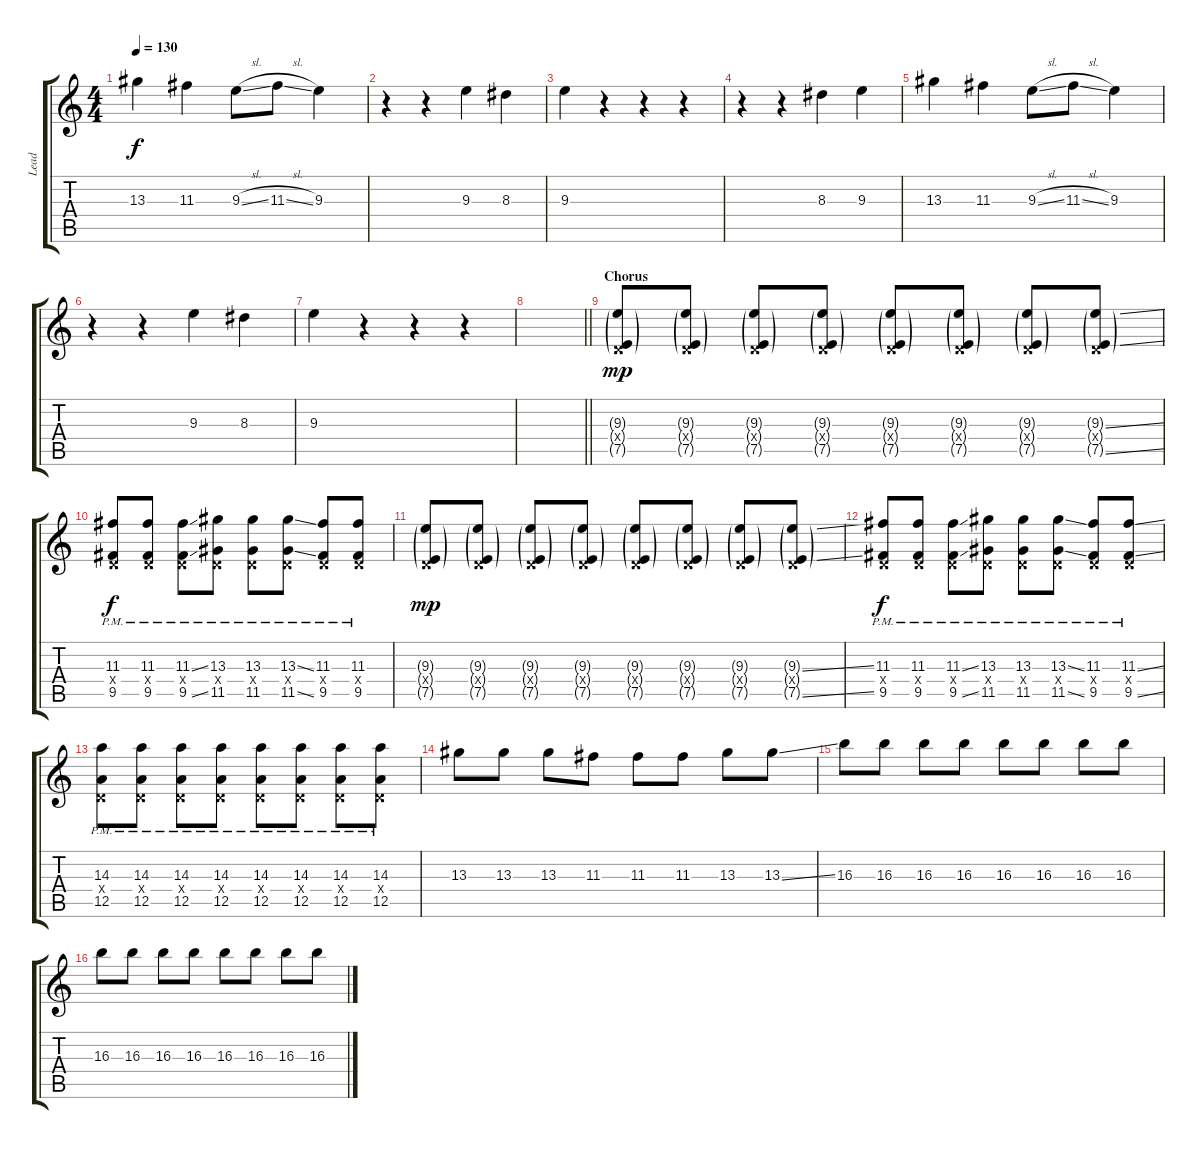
\track ("Lead" "Lead") {instrument electricguitarclean}
\staff {score tabs}
\tuning (E4 B3 G3 D3 A2 E2) {hide}
\ts (4 4)
\tempo 130
\clef g2
\ks c
13.3.4{dy f} 11.3.4 9.3{sl}.8 11.3{sl}.8 9.3.4 |
r.4 r.4 9.3.4 8.3.4 |
9.3.4 r.4 r.4 r.4 |
r.4 r.4 8.3.4 9.3.4 |
13.3.4 11.3.4 9.3{sl}.8 11.3{sl}.8 9.3.4 |
r.4 r.4 9.3.4 8.3.4 |
9.3.4 r.4 r.4 r.4 |
\barLineRight lightlight
|
\section ("" "Chorus")
(9.3{g} 0.4{g x} 7.5{g}).8{dy mp} (9.3{g} 0.4{g x} 7.5{g}).8 (9.3{g} 0.4{g x} 7.5{g}).8 (9.3{g} 0.4{g x} 7.5{g}).8 (9.3{g} 0.4{g x} 7.5{g}).8 (9.3{g} 0.4{g x} 7.5{g}).8 (9.3{g} 0.4{g x} 7.5{g}).8 (9.3{ss g} 0.4{g x} 7.5{ss g}).8 |
(11.3{pm} 0.4{x} 9.5{pm}).8{dy f} (11.3{pm} 0.4{x} 9.5{pm}).8 (11.3{ss pm} 0.4{x} 9.5{ss pm}).8 (13.3{pm} 0.4{x} 11.5{pm}).8 (13.3{pm} 0.4{x} 11.5{pm}).8 (13.3{ss pm} 0.4{x} 11.5{ss pm}).8 (11.3{pm} 0.4{x} 9.5{pm}).8 (11.3{pm} 0.4{x} 9.5{pm}).8 |
(9.3{g} 0.4{g x} 7.5{g}).8{dy mp} (9.3{g} 0.4{g x} 7.5{g}).8 (9.3{g} 0.4{g x} 7.5{g}).8 (9.3{g} 0.4{g x} 7.5{g}).8 (9.3{g} 0.4{g x} 7.5{g}).8 (9.3{g} 0.4{g x} 7.5{g}).8 (9.3{g} 0.4{g x} 7.5{g}).8 (9.3{ss g} 0.4{g x} 7.5{ss g}).8 |
(11.3{pm} 0.4{x} 9.5{pm}).8{dy f} (11.3{pm} 0.4{x} 9.5{pm}).8 (11.3{ss pm} 0.4{x} 9.5{ss pm}).8 (13.3{pm} 0.4{x} 11.5{pm}).8 (13.3{pm} 0.4{x} 11.5{pm}).8 (13.3{ss pm} 0.4{x} 11.5{ss pm}).8 (11.3{pm} 0.4{x} 9.5{pm}).8 (11.3{ss pm} 0.4{x} 9.5{ss pm}).8 |
(14.3{pm} 0.4{x} 12.5{pm}).8 (14.3{pm} 0.4{x} 12.5{pm}).8 (14.3{pm} 0.4{x} 12.5{pm}).8 (14.3{pm} 0.4{x} 12.5{pm}).8 (14.3{pm} 0.4{x} 12.5{pm}).8 (14.3{pm} 0.4{x} 12.5{pm}).8 (14.3{pm} 0.4{x} 12.5{pm}).8 (14.3{pm} 0.4{x} 12.5{pm}).8 |
13.3.8 13.3.8 13.3.8 11.3.8 11.3.8 11.3.8 13.3.8 13.3{ss}.8 |
16.3.8 16.3.8 16.3.8 16.3.8 16.3.8 16.3.8 16.3.8 16.3.8 |
16.3.8 16.3.8 16.3.8 16.3.8 16.3.8 16.3.8 16.3.8 16.3.8
